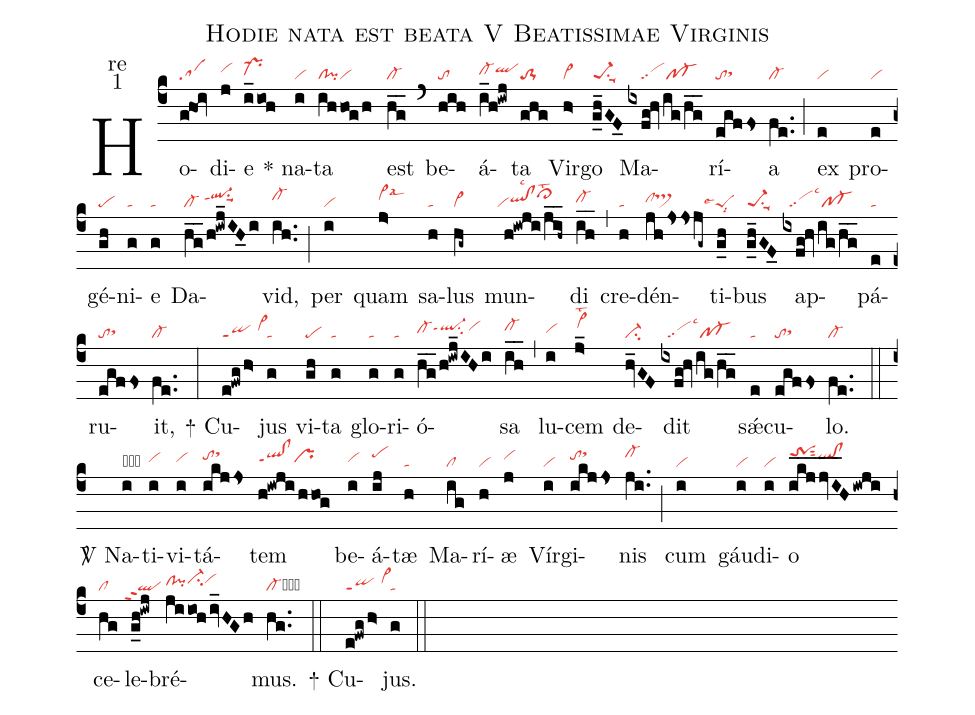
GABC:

name:Hodie nata est beata V Beatissimae Virginis;
office-part:re;
mode:1;
nabc-lines:1;
%%
(c4) Ho(g@hoi|sa)di(j|vihi)e(i_ioh|pr-hh) <sp>*</sp> na(i|vi)ta(ihhog/h|cl!pivi) est(hg__|cl-) (`) be(hih|to)á(i_h!iwj|cl-hhqlhi)ta(ghg|to-1) Vir(h>|vi>)go(g_h_GF_0|pe-1su1suu1) Ma(ixfg!hv/ig/hg__|////scpf-)rí(egffs|tosthh)a(fe..|cl-) (;) ex(e|vi) pro(e|vi)gé(gh|pe)ni(g|ta)e(g|ta) Da(hg__/h!iwj_IH_0i|cl-/ql-hippt1su1suu1)vid,(ih..|cl-hi) (;) per(i|vi) quam(j>|vi>hilsal6) sa(h|ta)lus(hg~|vi>) mun(h!iwji/ji__h~|``viqlhh!clhhlsc2cl>hjlst2)di(ih__|cl-hh) (,) cre(h|ta)dén(jhjsjsjg~|clhhts>hi)ti(g_h|````peSlse4lsi8)bus(g_h_GF_0|pe-1su1suu1) ap(ixfg!hv/ig/hg__|//scpf-lsc1)pá(e|ta)ru(egffs|tosthh)it,(fe..|cl-) (:)

<sp>+</sp> Cu(e!fwgh>|qippt1/vi>hi)jus(g|ta) vi(gh|pe)ta(g|ta) glo(g|ta)ri(g|ta)ó(hg__/h!iwj_IHi|cl-hhql-hippt1su2vihi)sa(ih__|cl-hi) (,) lu(i|vihh)cem(j>_|vi>hjlst2) de(hv_GF|ci-)dit(ixfg!hv/ig/hg__|//scpf-lsc1) sǽ(e|ta)cu(egffs|tosthh)lo.(fe..|cl-) (::)

<sp>V/</sp> Na(i|obvihh)ti(i|vihh)vi(i|vihh)tá(ikjJs|tohisthk)tem(h!iwji/hhog|qlhh!clhhppt1prhh) be(i|vihh)á(ij|pehj)tæ(h|ta) Ma(ig|cl)rí(h|vi)æ(j|vihi) Vír(i|vi)gi(ikjjs|tohisthk)nis(ji..|cl-hj) (;) cum(i|vi) gáu(i|vi)di(i|vi)o(ikj___jvI__H/iwji|trShjsut2qlhi!clhi) ce(hg|cl)le(g_h!iwj|``qlppt2)bré(jiiohiv_HGh|clhh!pihhci-hivihi)mus.(hg..|cl-cb) (::)

<sp>+</sp> Cu(e!fwgh>|qippt1/vi>hi)jus.(g|ta) (::)
